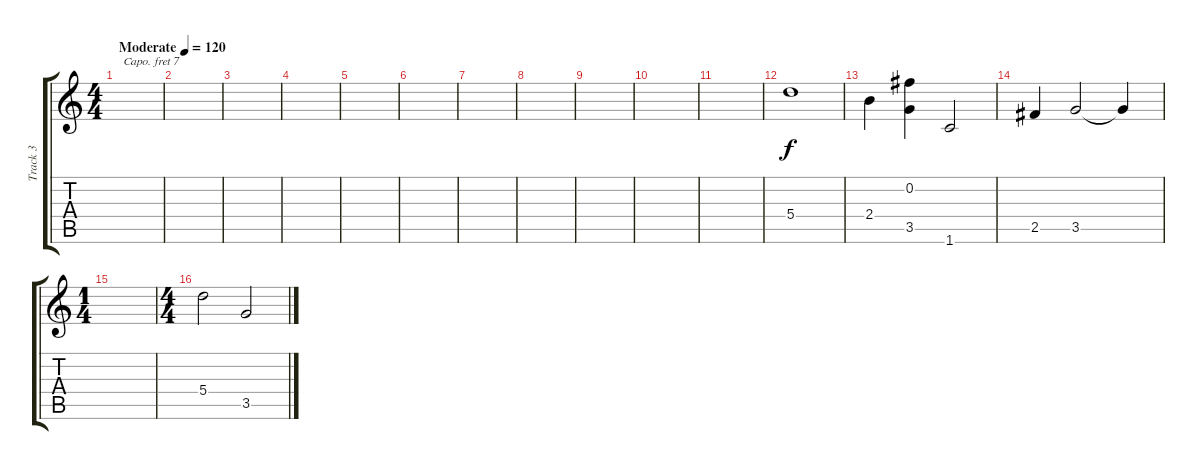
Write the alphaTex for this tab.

\track ("Track 3" "Track 3") {instrument contrabass}
\staff {score tabs}
\capo 7
\tuning (E4 B3 G3 D3 A2 E2) {hide}
\ts (4 4)
\tempo (120 "Moderate")
\clef g2
\ks c
|
|
|
|
|
|
|
|
|
|
|
5.4.1 |
2.4.4 (0.2 3.5).4 1.6.2 |
2.5.4 3.5.2 3.5{t}.4 |
\ts (1 4)
|
\ts (4 4)
5.4.2 3.5.2
